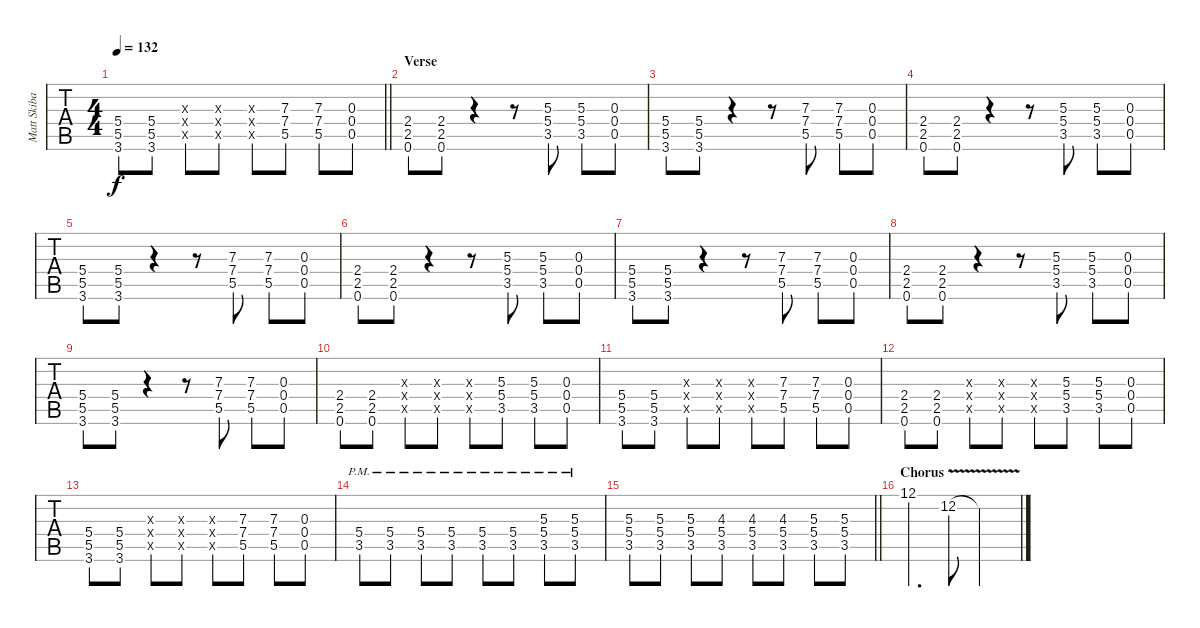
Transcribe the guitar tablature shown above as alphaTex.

\track ("Matt Skiba - Guitar Two" "Matt Skiba") {instrument distortionguitar}
\staff {tabs}
\tuning (E4 B3 G3 D3 A2 E2) {hide}
\ts (4 4)
\tempo 132
\clef g2
\barLineRight lightlight
\ks g
(5.4 5.5 3.6).8{dy f} (5.4 5.5 3.6).8 (5.3{x} 5.4{x} 3.5{x}).8 (5.3{x} 5.4{x} 3.5{x}).8 (5.3{x} 5.4{x} 3.5{x}).8 (7.3 7.4 5.5).8 (7.3 7.4 5.5).8 (0.3 0.4 0.5).8 |
\section ("" "Verse")
(2.4 2.5 0.6).8 (2.4 2.5 0.6).8 r.4 r.8 (5.3 5.4 3.5).8 (5.3 5.4 3.5).8 (0.3 0.4 0.5).8 |
(5.4 5.5 3.6).8 (5.4 5.5 3.6).8 r.4 r.8 (7.3 7.4 5.5).8 (7.3 7.4 5.5).8 (0.3 0.4 0.5).8 |
(2.4 2.5 0.6).8 (2.4 2.5 0.6).8 r.4 r.8 (5.3 5.4 3.5).8 (5.3 5.4 3.5).8 (0.3 0.4 0.5).8 |
(5.4 5.5 3.6).8 (5.4 5.5 3.6).8 r.4 r.8 (7.3 7.4 5.5).8 (7.3 7.4 5.5).8 (0.3 0.4 0.5).8 |
(2.4 2.5 0.6).8 (2.4 2.5 0.6).8 r.4 r.8 (5.3 5.4 3.5).8 (5.3 5.4 3.5).8 (0.3 0.4 0.5).8 |
(5.4 5.5 3.6).8 (5.4 5.5 3.6).8 r.4 r.8 (7.3 7.4 5.5).8 (7.3 7.4 5.5).8 (0.3 0.4 0.5).8 |
(2.4 2.5 0.6).8 (2.4 2.5 0.6).8 r.4 r.8 (5.3 5.4 3.5).8 (5.3 5.4 3.5).8 (0.3 0.4 0.5).8 |
(5.4 5.5 3.6).8 (5.4 5.5 3.6).8 r.4 r.8 (7.3 7.4 5.5).8 (7.3 7.4 5.5).8 (0.3 0.4 0.5).8 |
(2.4 2.5 0.6).8 (2.4 2.5 0.6).8 (4.3{x} 4.4{x} 2.5{x}).8 (4.3{x} 4.4{x} 2.5{x}).8 (4.3{x} 4.4{x} 2.5{x}).8 (5.3 5.4 3.5).8 (5.3 5.4 3.5).8 (0.3 0.4 0.5).8 |
(5.4 5.5 3.6).8 (5.4 5.5 3.6).8 (5.3{x} 5.4{x} 3.5{x}).8 (5.3{x} 5.4{x} 3.5{x}).8 (5.3{x} 5.4{x} 3.5{x}).8 (7.3 7.4 5.5).8 (7.3 7.4 5.5).8 (0.3 0.4 0.5).8 |
(2.4 2.5 0.6).8 (2.4 2.5 0.6).8 (4.3{x} 4.4{x} 2.5{x}).8 (4.3{x} 4.4{x} 2.5{x}).8 (4.3{x} 4.4{x} 2.5{x}).8 (5.3 5.4 3.5).8 (5.3 5.4 3.5).8 (0.3 0.4 0.5).8 |
(5.4 5.5 3.6).8 (5.4 5.5 3.6).8 (5.3{x} 5.4{x} 3.5{x}).8 (5.3{x} 5.4{x} 3.5{x}).8 (5.3{x} 5.4{x} 3.5{x}).8 (7.3 7.4 5.5).8 (7.3 7.4 5.5).8 (0.3 0.4 0.5).8 |
(5.4{pm} 3.5{pm}).8 (5.4{pm} 3.5{pm}).8 (5.4{pm} 3.5{pm}).8 (5.4{pm} 3.5{pm}).8 (5.4{pm} 3.5{pm}).8 (5.4{pm} 3.5{pm}).8 (5.3{pm} 5.4{pm} 3.5{pm}).8 (5.3{pm} 5.4{pm} 3.5{pm}).8 |
\barLineRight lightlight
(5.3 5.4 3.5).8 (5.3 5.4 3.5).8 (5.3 5.4 3.5).8 (4.3 5.4 3.5).8 (4.3 5.4 3.5).8 (4.3 5.4 3.5).8 (5.3 5.4 3.5).8 (5.3 5.4 3.5).8 |
\section ("" "Chorus")
12.1.4{d} 12.2{v}.8 12.2{t}.2
